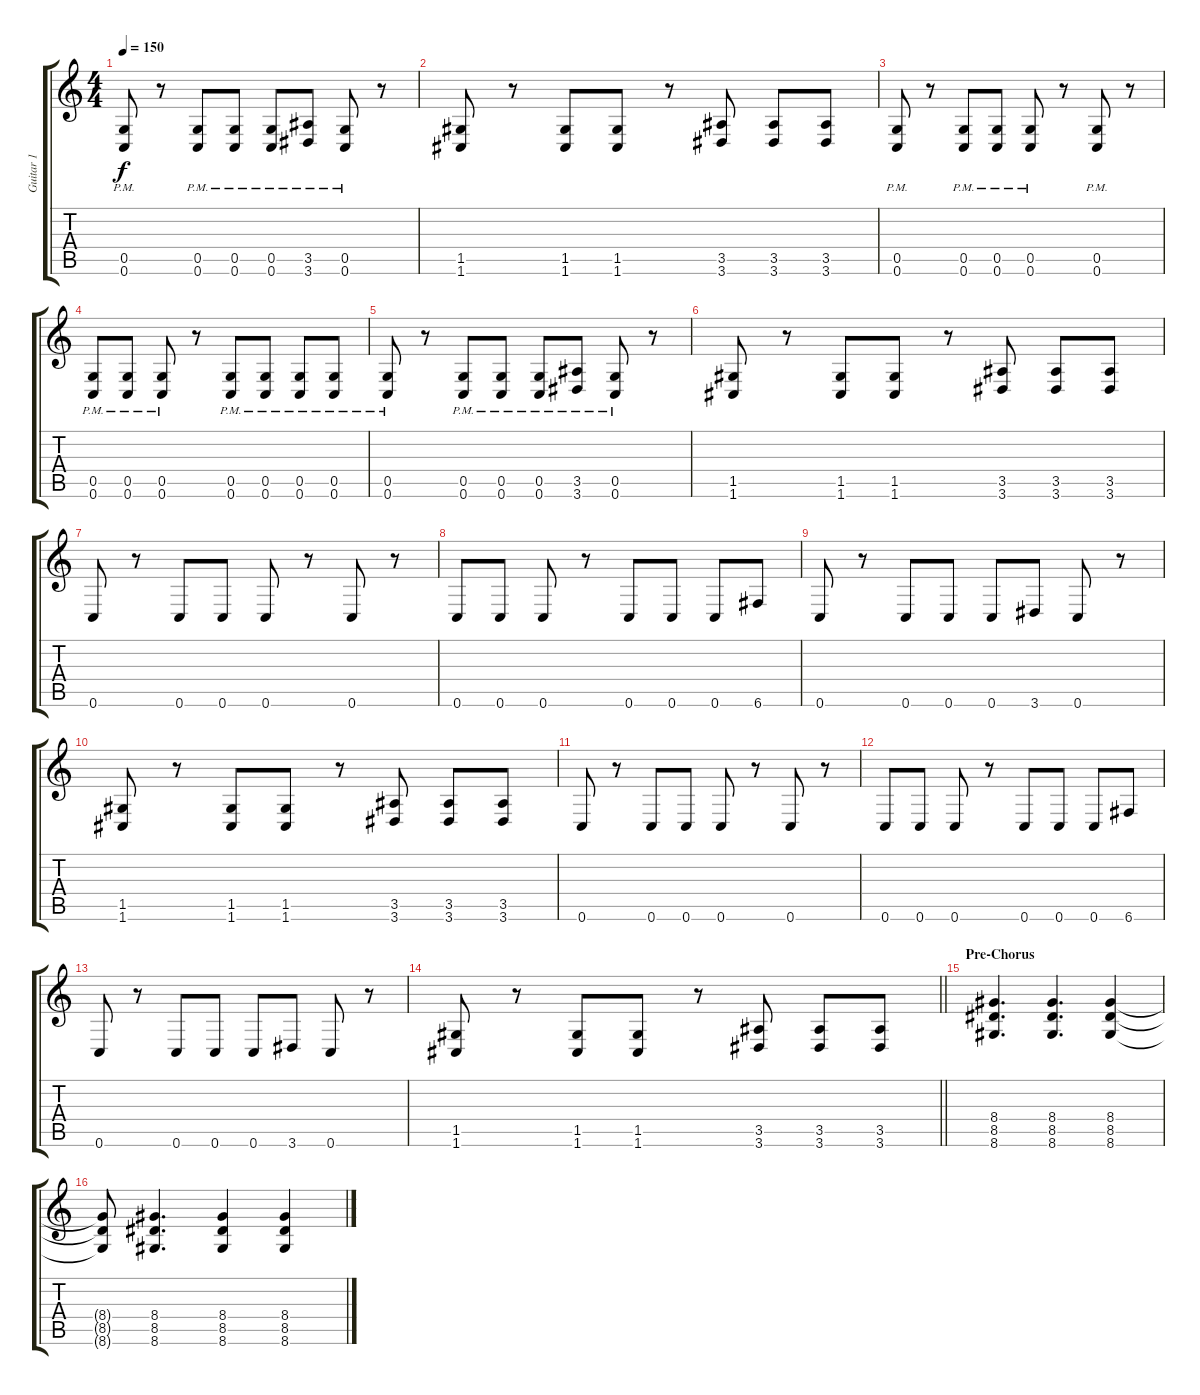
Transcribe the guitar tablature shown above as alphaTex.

\track ("Guitar 1" "Guitar 1") {instrument distortionguitar}
\staff {score tabs}
\tuning (D4 A3 F3 C3 G2 C2) {hide}
\ts (4 4)
\tempo 150
\clef g2
\ks c
(0.5{pm} 0.6{pm}).8{dy f} r.8 (0.5{pm} 0.6{pm}).8 (0.5{pm} 0.6{pm}).8 (0.5{pm} 0.6{pm}).8 (3.5{pm} 3.6{pm}).8 (0.5{pm} 0.6{pm}).8 r.8 |
(1.5 1.6).8 r.8 (1.5 1.6).8 (1.5 1.6).8 r.8 (3.5 3.6).8 (3.5 3.6).8 (3.5 3.6).8 |
(0.5{pm} 0.6{pm}).8 r.8 (0.5{pm} 0.6{pm}).8 (0.5{pm} 0.6{pm}).8 (0.5{pm} 0.6{pm}).8 r.8 (0.5{pm} 0.6{pm}).8 r.8 |
(0.5{pm} 0.6{pm}).8 (0.5{pm} 0.6{pm}).8 (0.5{pm} 0.6{pm}).8 r.8 (0.5{pm} 0.6{pm}).8 (0.5{pm} 0.6{pm}).8 (0.5{pm} 0.6{pm}).8 (0.5{pm} 0.6{pm}).8 |
(0.5{pm} 0.6{pm}).8 r.8 (0.5{pm} 0.6{pm}).8 (0.5{pm} 0.6{pm}).8 (0.5{pm} 0.6{pm}).8 (3.5{pm} 3.6{pm}).8 (0.5{pm} 0.6{pm}).8 r.8 |
(1.5 1.6).8 r.8 (1.5 1.6).8 (1.5 1.6).8 r.8 (3.5 3.6).8 (3.5 3.6).8 (3.5 3.6).8 |
0.6.8 r.8 0.6.8 0.6.8 0.6.8 r.8 0.6.8 r.8 |
0.6.8 0.6.8 0.6.8 r.8 0.6.8 0.6.8 0.6.8 6.6.8 |
0.6.8 r.8 0.6.8 0.6.8 0.6.8 3.6.8 0.6.8 r.8 |
(1.5 1.6).8 r.8 (1.5 1.6).8 (1.5 1.6).8 r.8 (3.5 3.6).8 (3.5 3.6).8 (3.5 3.6).8 |
0.6.8 r.8 0.6.8 0.6.8 0.6.8 r.8 0.6.8 r.8 |
0.6.8 0.6.8 0.6.8 r.8 0.6.8 0.6.8 0.6.8 6.6.8 |
0.6.8 r.8 0.6.8 0.6.8 0.6.8 3.6.8 0.6.8 r.8 |
\barLineRight lightlight
(1.5 1.6).8 r.8 (1.5 1.6).8 (1.5 1.6).8 r.8 (3.5 3.6).8 (3.5 3.6).8 (3.5 3.6).8 |
\section ("" "Pre-Chorus ")
(8.4 8.5 8.6).4{d} (8.4 8.5 8.6).4{d} (8.4 8.5 8.6).4 |
(8.4{t} 8.5{t} 8.6{t}).8 (8.4 8.5 8.6).4{d} (8.4 8.5 8.6).4 (8.4 8.5 8.6).4
